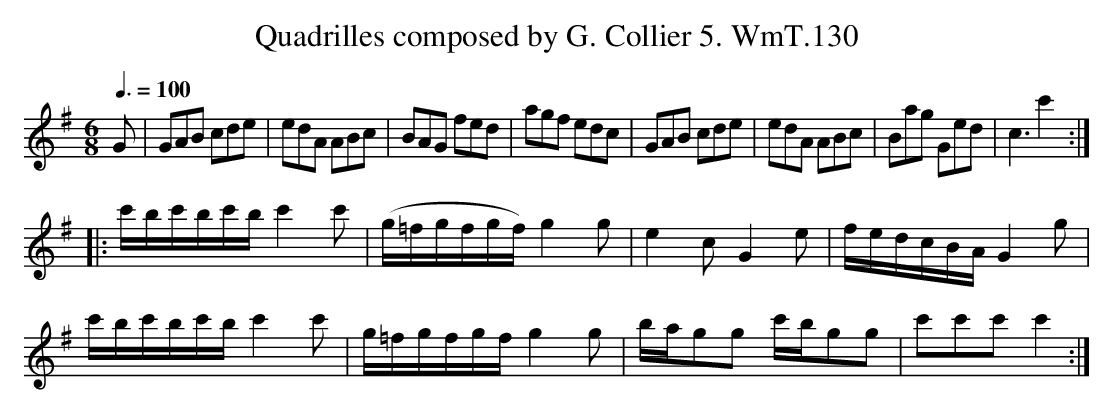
X:1
T:Quadrilles composed by G. Collier 5. WmT.130
M:6/8
L:1/8
Q:3/8=100
K:G
G|GAB cde|edA ABc|BAG fed|agf edc|GAB cde|edA ABc|Bag Ged|c3 c'2:|
|:c'/b/c'/b/c'/b/c'2 c'|(g/=f/g/f/g/f/) g2 g|e2 c G2 e|f/e/d/c/B/A/ G2 g|
c'/b/c'/b/c'/b/c'2 c'|g/=f/g/f/g/f/ g2 g|b/a/gg c'/b/gg|c'c'c' c'2:|
